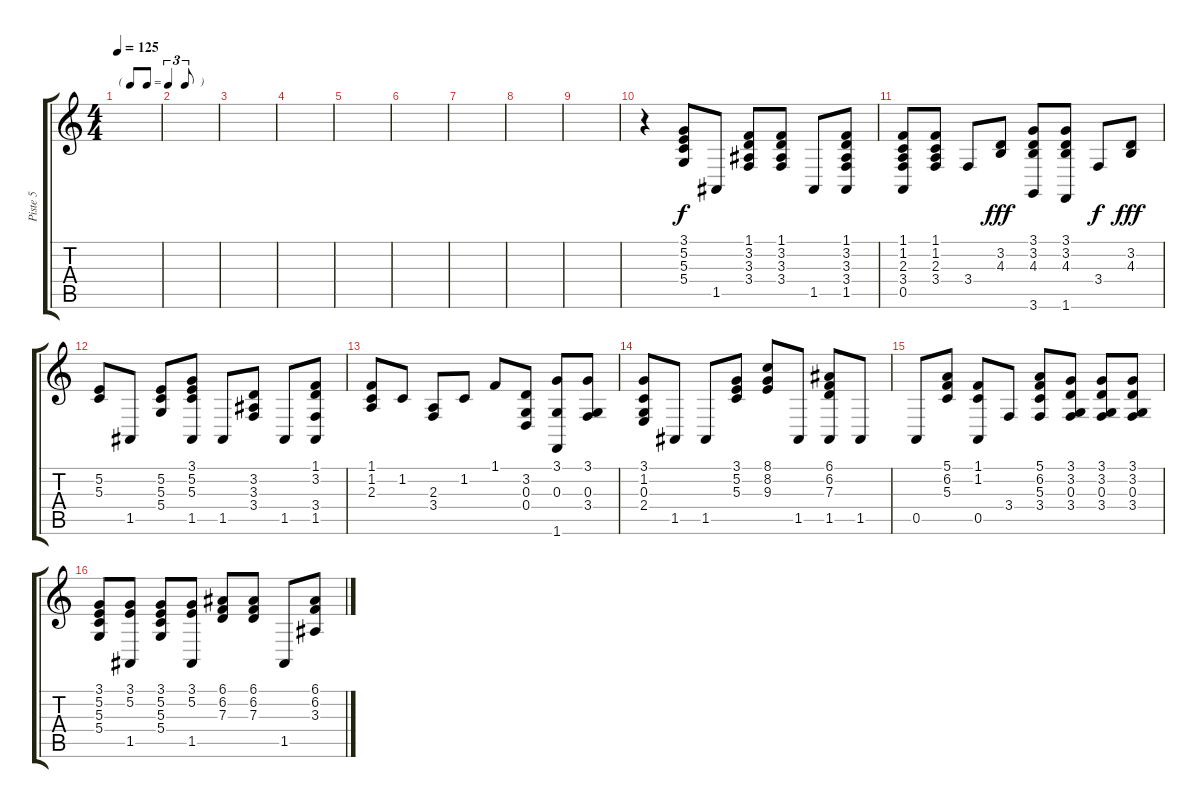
\track ("Piste 5" "Piste 5") {instrument brightacousticpiano}
\staff {score tabs}
\tuning (E4 B3 G3 D3 A2 E2) {hide}
\ts (4 4)
\tf triplet8th
\tempo 125
\clef g2
\ks c
|
|
|
|
|
|
|
|
|
r.4 (3.1 5.2 5.3 5.4).8 1.5.8 (1.1 3.2 3.3 3.4).8 (1.1 3.2 3.3 3.4).8 1.5.8 (1.1 3.2 3.3 3.4 1.5).8 |
(1.1 1.2 2.3 3.4 0.5).8 (1.1 1.2 2.3 3.4).8 3.4.8{dy f} (3.2 4.3).8{dy fff} (3.1 3.2 4.3 3.6).8 (3.1 3.2 4.3 1.6).8 3.4.8{dy f} (3.2 4.3).8{dy fff} |
(5.2 5.3).8 1.5.8 (5.2 5.3 5.4).8 (3.1 5.2 5.3 1.5).8 1.5.8 (3.2 3.3 3.4).8 1.5.8 (1.1 3.2 3.4 1.5).8 |
(1.1 1.2 2.3).8 1.2.8 (2.3 3.4).8 1.2.8 1.1.8 (3.2 0.3 0.4).8 (3.1 0.3 1.6).8 (3.1 0.3 3.4).8 |
(3.1 1.2 0.3 2.4).8 1.5.8 1.5.8 (3.1 5.2 5.3).8 (8.1 8.2 9.3).8 1.5.8 (6.1 6.2 7.3 1.5).8 1.5.8 |
0.5.8 (5.1 6.2 5.3).8 (1.1 1.2 0.5).8 3.4.8 (5.1 6.2 5.3 3.4).8 (3.1 3.2 0.3 3.4).8 (3.1 3.2 0.3 3.4).8 (3.1 3.2 0.3 3.4).8 |
(3.1 5.2 5.3 5.4).8 (3.1 5.2 1.5).8 (3.1 5.2 5.3 5.4).8 (3.1 5.2 1.5).8 (6.1 6.2 7.3).8 (6.1 6.2 7.3).8 1.5.8 (6.1 6.2 3.3).8
